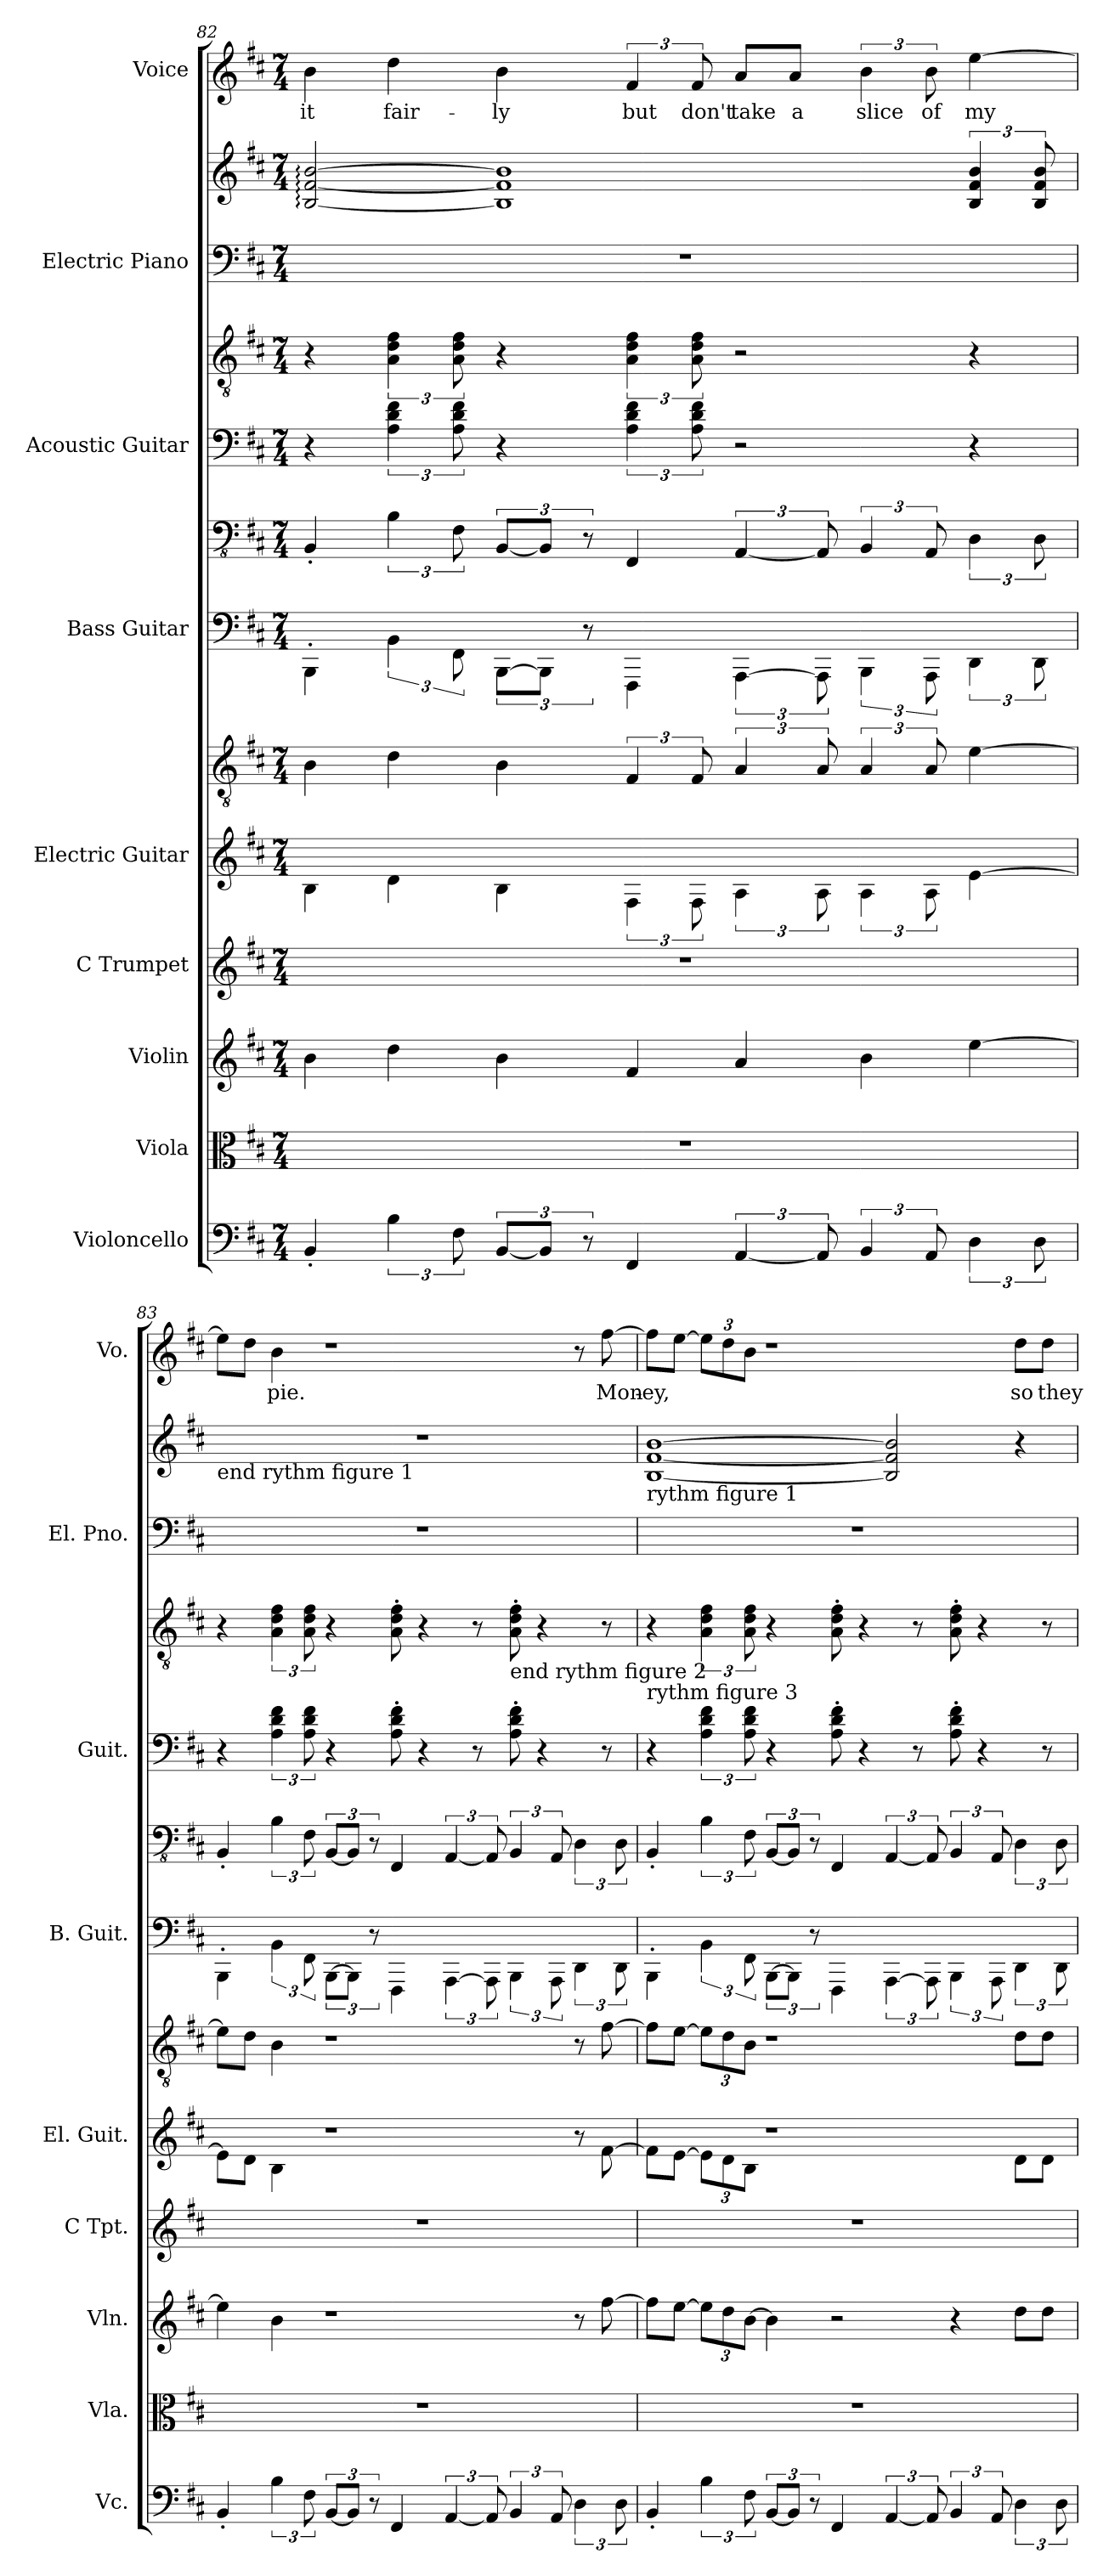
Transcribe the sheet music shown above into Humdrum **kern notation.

**kern	**kern	**kern	**kern	**kern	**kern	**kern	**kern	**kern	**kern	**kern	**kern	**kern	**text
*part9	*part8	*part7	*part6	*part5	*part5	*part4	*part4	*part3	*part3	*part2	*part2	*part1	*part1
*staff13	*staff12	*staff11	*staff10	*staff9	*staff8	*staff7	*staff6	*staff5	*staff4	*staff3	*staff2	*staff1	*staff1
*I"Violoncello	*I"Viola	*I"Violin	*I"C Trumpet	*I"Electric Guitar	*	*I"Bass Guitar	*	*I"Acoustic Guitar	*	*I"Electric Piano	*	*I"Voice	*
*I'Vc.	*I'Vla.	*I'Vln.	*I'C Tpt.	*I'El. Guit.	*	*I'B. Guit.	*	*I'Guit.	*	*I'El. Pno.	*	*I'Vo.	*
!!LO:PB:g=z
*clefF4	*clefC3	*clefG2	*clefG2	*	*clefGv2	*	*clefFv4	*	*clefGv2	*clefF4	*clefG2	*clefG2	*
*k[f#c#]	*k[f#c#]	*k[f#c#]	*k[f#c#]	*k[f#c#]	*k[f#c#]	*k[f#c#]	*k[f#c#]	*k[f#c#]	*k[f#c#]	*k[f#c#]	*k[f#c#]	*k[f#c#]	*
*M7/4	*M7/4	*M7/4	*M7/4	*M7/4	*M7/4	*M7/4	*M7/4	*M7/4	*M7/4	*M7/4	*M7/4	*M7/4	*
=82	=82	=82	=82	=82	=82	=82	=82	=82	=82	=82	=82	=82	=82
4BB'/	1..r	4b\	1..r	4B\	4B\	4BBB'\	4BBB'/	4r	4r	1..r	[2B/: [2f#/: [2b/:	4b\	it
6B\	.	4dd\	.	4d\	4d\	6BB\	6BB\	6A\ 6d\ 6f#\	6A\ 6d\ 6f#\	.	.	4dd\	fair-
12F#\	.	.	.	.	.	12FF#\	12FF#\	12A\ 12d\ 12f#\	12A\ 12d\ 12f#\	.	.	.	.
[12BB/L	.	4b\	.	4B\	4B\	[12BBB\L	[12BBB/L	4r	4r	.	1B] 1f#] 1b]	4b\	-ly
12BB/J]	.	.	.	.	.	12BBB\J]	12BBB/J]	.	.	.	.	.	.
12r	.	.	.	.	.	12r	12r	.	.	.	.	.	.
4FF#/	.	4f#/	.	6F#\	6F#/	4FFF#\	4FFF#/	6A\ 6d\ 6f#\	6A\ 6d\ 6f#\	.	.	6f#/	but
.	.	.	.	12F#\	12F#/	.	.	12A\ 12d\ 12f#\	12A\ 12d\ 12f#\	.	.	12f#/	don't
[6AA/	.	4a/	.	6A\	6A/	[6AAA\	[6AAA/	2r	2r	.	.	8a/L	take
.	.	.	.	.	.	.	.	.	.	.	.	8a/J	a
12AA/]	.	.	.	12A\	12A/	12AAA\]	12AAA/]	.	.	.	.	.	.
6BB/	.	4b\	.	6A\	6A/	6BBB\	6BBB/	.	.	.	.	6b\	slice
12AA/	.	.	.	12A\	12A/	12AAA\	12AAA/	.	.	.	.	12b\	of
6D\	.	[4ee\	.	[4e\	[4e\	6DD\	6DD\	4r	4r	.	6B/ 6f#/ 6b/	[4ee\	my
12D\	.	.	.	.	.	12DD\	12DD\	.	.	.	12B/ 12f#/ 12b/	.	.
=83	=83	=83	=83	=83	=83	=83	=83	=83	=83	=83	=83	=83	=83
!	!	!	!	!	!	!	!	!	!	!	!LO:TX:b:t=end rythm figure 1	!	!
4BB'/	1..r	4ee\]	1..r	8e\L]	8e\L]	4BBB'\	4BBB'/	4r	4r	1..r	1..r	8ee\L]	.
.	.	.	.	8d\J	8d\J	.	.	.	.	.	.	8dd\J	.
6B\	.	4b\	.	4B\	4B\	6BB\	6BB\	6A\ 6d\ 6f#\	6A\ 6d\ 6f#\	.	.	4b\	pie.
12F#\	.	.	.	.	.	12FF#\	12FF#\	12A\ 12d\ 12f#\	12A\ 12d\ 12f#\	.	.	.	.
[12BB/L	.	1r	.	1r	1r	[12BBB\L	[12BBB/L	4r	4r	.	.	1r	.
12BB/J]	.	.	.	.	.	12BBB\J]	12BBB/J]	.	.	.	.	.	.
12r	.	.	.	.	.	12r	12r	.	.	.	.	.	.
4FF#/	.	.	.	.	.	4FFF#\	4FFF#/	8A\' 8d\' 8f#\'	8A\' 8d\' 8f#\'	.	.	.	.
.	.	.	.	.	.	.	.	4r	4r	.	.	.	.
[6AA/	.	.	.	.	.	[6AAA\	[6AAA/	.	.	.	.	.	.
.	.	.	.	.	.	.	.	8r	8r	.	.	.	.
12AA/]	.	.	.	.	.	12AAA\]	12AAA/]	.	.	.	.	.	.
!	!	!	!	!	!	!	!	!	!LO:TX:b:t=end rythm figure 2	!	!	!	!
6BB/	.	.	.	.	.	6BBB\	6BBB/	8A\' 8d\' 8f#\'	8A\' 8d\' 8f#\'	.	.	.	.
.	.	.	.	.	.	.	.	4r	4r	.	.	.	.
12AA/	.	.	.	.	.	12AAA\	12AAA/	.	.	.	.	.	.
6D\	.	8r	.	8r	8r	6DD\	6DD\	.	.	.	.	8r	.
.	.	[8ff#\	.	[8f#\	[8f#\	.	.	8r	8r	.	.	[8ff#\	Mon-
12D\	.	.	.	.	.	12DD\	12DD\	.	.	.	.	.	.
=84	=84	=84	=84	=84	=84	=84	=84	=84	=84	=84	=84	=84	=84
!	!	!	!	!	!	!	!	!	!	!	!LO:TX:b:t=rythm figure 1	!	!
!	!	!	!	!	!	!	!	!	!LO:TX:b:t=rythm figure 3	!	!	!	!
4BB'/	1..r	8ff#\L]	1..r	8f#\L]	8f#\L]	4BBB'\	4BBB'/	4r	4r	1..r	[1B [1f# [1b	8ff#\L]	-ey,
.	.	[8ee\J	.	[8e\J	[8e\J	.	.	.	.	.	.	[8ee\J	.
*	*	*Xbrackettup	*	*Xbrackettup	*Xbrackettup	*	*	*	*	*	*	*Xbrackettup	*
6B\	.	12ee\L]	.	12e\L]	12e\L]	6BB\	6BB\	6A\ 6d\ 6f#\	6A\ 6d\ 6f#\	.	.	12ee\L]	.
.	.	12dd\	.	12d\	12d\	.	.	.	.	.	.	12dd\	.
12F#\	.	[12b\J	.	12B\J	12B\J	12FF#\	12FF#\	12A\ 12d\ 12f#\	12A\ 12d\ 12f#\	.	.	12b\J	.
[12BB/L	.	4b\]	.	1r	1r	[12BBB\L	[12BBB/L	4r	4r	.	.	1r	.
12BB/J]	.	.	.	.	.	12BBB\J]	12BBB/J]	.	.	.	.	.	.
12r	.	.	.	.	.	12r	12r	.	.	.	.	.	.
4FF#/	.	2r	.	.	.	4FFF#\	4FFF#/	8A\' 8d\' 8f#\'	8A\' 8d\' 8f#\'	.	.	.	.
.	.	.	.	.	.	.	.	4r	4r	.	.	.	.
[6AA/	.	.	.	.	.	[6AAA\	[6AAA/	.	.	.	2B/] 2f#/] 2b/]	.	.
.	.	.	.	.	.	.	.	8r	8r	.	.	.	.
12AA/]	.	.	.	.	.	12AAA\]	12AAA/]	.	.	.	.	.	.
6BB/	.	4r	.	.	.	6BBB\	6BBB/	8A\' 8d\' 8f#\'	8A\' 8d\' 8f#\'	.	.	.	.
.	.	.	.	.	.	.	.	4r	4r	.	.	.	.
12AA/	.	.	.	.	.	12AAA\	12AAA/	.	.	.	.	.	.
6D\	.	8dd\L	.	8d\L	8d\L	6DD\	6DD\	.	.	.	4r	8dd\L	so
.	.	8dd\J	.	8d\J	8d\J	.	.	8r	8r	.	.	8dd\J	they
12D\	.	.	.	.	.	12DD\	12DD\	.	.	.	.	.	.
=	=	=	=	=	=	=	=	=	=	=	=	=	=
*-	*-	*-	*-	*-	*-	*-	*-	*-	*-	*-	*-	*-	*-
